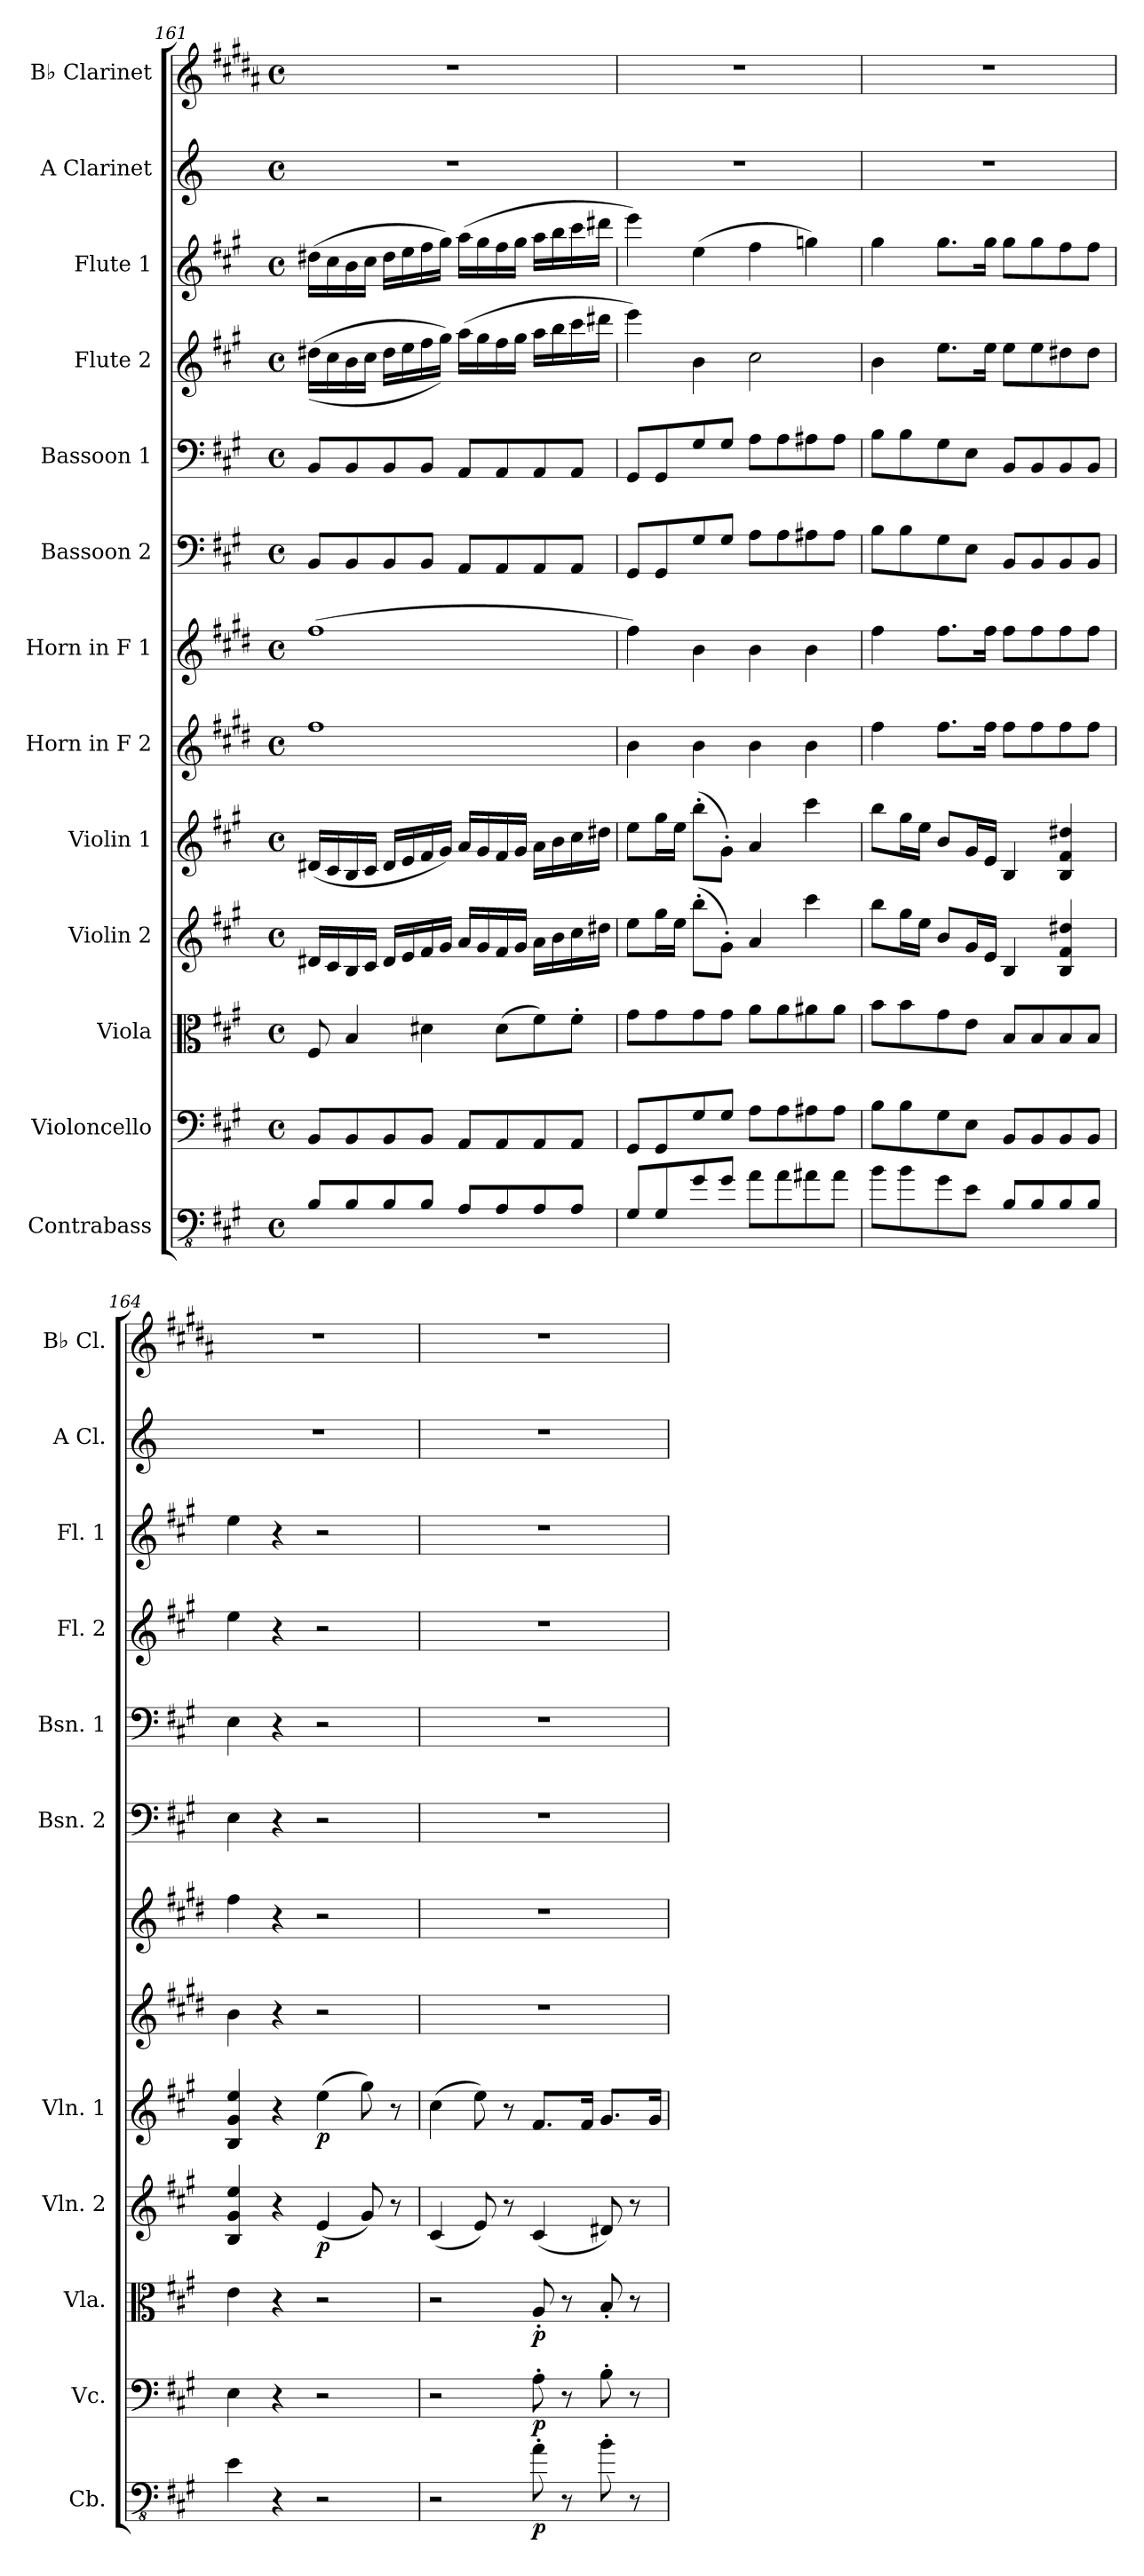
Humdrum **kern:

**kern	**dynam	**kern	**dynam	**kern	**dynam	**kern	**dynam	**kern	**dynam	**kern	**kern	**kern	**kern	**kern	**kern	**kern	**kern
*part13	*part13	*part12	*part12	*part11	*part11	*part10	*part10	*part9	*part9	*part8	*part7	*part6	*part5	*part4	*part3	*part2	*part1
*staff13	*staff13	*staff12	*staff12	*staff11	*staff11	*staff10	*staff10	*staff9	*staff9	*staff8	*staff7	*staff6	*staff5	*staff4	*staff3	*staff2	*staff1
*I"Contrabass	*	*I"Violoncello	*	*I"Viola	*	*I"Violin 2	*	*I"Violin 1	*	*I"Horn in F 2	*I"Horn in F 1	*I"Bassoon 2	*I"Bassoon 1	*I"Flute 2	*I"Flute 1	*I"A Clarinet	*I"B♭ Clarinet
*I'Cb.	*	*I'Vc.	*	*I'Vla.	*	*I'Vln. 2	*	*I'Vln. 1	*	*	*	*I'Bsn. 2	*I'Bsn. 1	*I'Fl. 2	*I'Fl. 1	*I'A Cl.	*I'B♭ Cl.
!!LO:PB:g=z
*clefFv4	*	*clefF4	*	*clefC3	*	*clefG2	*	*clefG2	*	*clefG2	*clefG2	*clefF4	*clefF4	*clefG2	*clefG2	*clefG2	*clefG2
*ITrd7c12	*	*	*	*	*	*	*	*	*	*ITrd4c7	*ITrd4c7	*	*	*	*	*ITrd2c3	*ITrd1c2
*k[f#c#g#]	*	*k[f#c#g#]	*	*k[f#c#g#]	*	*k[f#c#g#]	*	*k[f#c#g#]	*	*k[f#c#g#]	*k[f#c#g#]	*k[f#c#g#]	*k[f#c#g#]	*k[f#c#g#]	*k[f#c#g#]	*k[f#c#g#]	*k[f#c#g#]
*M4/4	*	*M4/4	*	*M4/4	*	*M4/4	*	*M4/4	*	*M4/4	*M4/4	*M4/4	*M4/4	*M4/4	*M4/4	*M4/4	*M4/4
*met(c)	*	*met(c)	*	*met(c)	*	*met(c)	*	*met(c)	*	*met(c)	*met(c)	*met(c)	*met(c)	*met(c)	*met(c)	*met(c)	*met(c)
=161	=161	=161	=161	=161	=161	=161	=161	=161	=161	=161	=161	=161	=161	=161	=161	=161	=161
8BBB/L	.	8BB/L	.	8F#/	.	16d#X/LL	.	(<16d#X/LL	.	1b	(>1b	8BB/L	8BB/L	(>(>16dd#X\LL	(>16dd#X\LL	1r	1r
.	.	.	.	.	.	16c#/	.	16c#/	.	.	.	.	.	16cc#\	16cc#\	.	.
8BBB/	.	8BB/	.	4B/	.	16B/	.	16B/	.	.	.	8BB/	8BB/	16b\	16b\	.	.
.	.	.	.	.	.	16c#/JJ	.	16c#/JJ	.	.	.	.	.	16cc#\JJ	16cc#\JJ	.	.
8BBB/	.	8BB/	.	.	.	16d#/LL	.	16d#/LL	.	.	.	8BB/	8BB/	16dd#\LL	16dd#\LL	.	.
.	.	.	.	.	.	16e/	.	16e/	.	.	.	.	.	16ee\	16ee\	.	.
8BBB/J	.	8BB/J	.	4d#X\	.	16f#/	.	16f#/	.	.	.	8BB/J	8BB/J	16ff#\	16ff#\	.	.
.	.	.	.	.	.	16g#/JJ	.	16g#/JJ)	.	.	.	.	.	16gg#\JJ))	16gg#\JJ)	.	.
8AAA/L	.	8AA/L	.	.	.	16a/LL	.	16a/LL	.	.	.	8AA/L	8AA/L	(>16aa\LL	(>16aa\LL	.	.
.	.	.	.	.	.	16g#/	.	16g#/	.	.	.	.	.	16gg#\	16gg#\	.	.
8AAA/	.	8AA/	.	(>8d#\L	.	16f#/	.	16f#/	.	.	.	8AA/	8AA/	16ff#\	16ff#\	.	.
.	.	.	.	.	.	16g#/JJ	.	16g#/JJ	.	.	.	.	.	16gg#\JJ	16gg#\JJ	.	.
8AAA/	.	8AA/	.	8f#\)	.	16a\LL	.	16a\LL	.	.	.	8AA/	8AA/	16aa\LL	16aa\LL	.	.
.	.	.	.	.	.	16b\	.	16b\	.	.	.	.	.	16bb\	16bb\	.	.
8AAA/J	.	8AA/J	.	8f#'\J	.	16cc#\	.	16cc#\	.	.	.	8AA/J	8AA/J	16ccc#\	16ccc#\	.	.
.	.	.	.	.	.	16dd#X\JJ	.	16dd#X\JJ	.	.	.	.	.	16ddd#X\JJ	16ddd#X\JJ	.	.
=162	=162	=162	=162	=162	=162	=162	=162	=162	=162	=162	=162	=162	=162	=162	=162	=162	=162
8GGG#/L	.	8GG#/L	.	8g#\L	.	8ee\L	.	8ee\L	.	4e\	4b\)	8GG#/L	8GG#/L	4eee\)	4eee\)	1r	1r
8GGG#/	.	8GG#/	.	8g#\	.	16gg#\L	.	16gg#\L	.	.	.	8GG#/	8GG#/	.	.	.	.
.	.	.	.	.	.	16ee\JJ	.	16ee\JJ	.	.	.	.	.	.	.	.	.
8GG#/	.	8G#/	.	8g#\	.	(>8bb'\L	.	(>8bb'\L	.	4e\	4e\	8G#/	8G#/	4b\	(>4ee\	.	.
8GG#/J	.	8G#/J	.	8g#\J	.	8g#'\J)	.	8g#'\J)	.	.	.	8G#/J	8G#/J	.	.	.	.
8AA\L	.	8A\L	.	8a\L	.	4a/	.	4a/	.	4e\	4e\	8A\L	8A\L	2cc#\	4ff#\	.	.
8AA\	.	8A\	.	8a\	.	.	.	.	.	.	.	8A\	8A\	.	.	.	.
8AA#X\	.	8A#X\	.	8a#X\	.	4ccc#\	.	4ccc#\	.	4e\	4e\	8A#X\	8A#X\	.	4ggn\)	.	.
8AA#\J	.	8A#\J	.	8a#\J	.	.	.	.	.	.	.	8A#\J	8A#\J	.	.	.	.
=163	=163	=163	=163	=163	=163	=163	=163	=163	=163	=163	=163	=163	=163	=163	=163	=163	=163
8BB\L	.	8B\L	.	8b\L	.	8bb\L	.	8bb\L	.	4b\	4b\	8B\L	8B\L	4b\	4gg#\	1r	1r
8BB\	.	8B\	.	8b\	.	16gg#\L	.	16gg#\L	.	.	.	8B\	8B\	.	.	.	.
.	.	.	.	.	.	16ee\JJ	.	16ee\JJ	.	.	.	.	.	.	.	.	.
8GG#\	.	8G#\	.	8g#\	.	8b/L	.	8b/L	.	8.b\L	8.b\L	8G#\	8G#\	8.ee\L	8.gg#\L	.	.
8EE\J	.	8E\J	.	8e\J	.	16g#/L	.	16g#/L	.	.	.	8E\J	8E\J	.	.	.	.
.	.	.	.	.	.	16e/JJ	.	16e/JJ	.	16b\Jk	16b\Jk	.	.	16ee\Jk	16gg#\Jk	.	.
8BBB/L	.	8BB/L	.	8B/L	.	4B/	.	4B/	.	8b\L	8b\L	8BB/L	8BB/L	8ee\L	8gg#\L	.	.
8BBB/	.	8BB/	.	8B/	.	.	.	.	.	8b\	8b\	8BB/	8BB/	8ee\	8gg#\	.	.
8BBB/	.	8BB/	.	8B/	.	4B/ 4f#/ 4dd#X/	.	4B/ 4f#/ 4dd#X/	.	8b\	8b\	8BB/	8BB/	8dd#X\	8ff#\	.	.
8BBB/J	.	8BB/J	.	8B/J	.	.	.	.	.	8b\J	8b\J	8BB/J	8BB/J	8dd#\J	8ff#\J	.	.
!!LO:PB:g=z
=164	=164	=164	=164	=164	=164	=164	=164	=164	=164	=164	=164	=164	=164	=164	=164	=164	=164
4EE\	.	4E\	.	4e\	.	4B/ 4g#/ 4ee/	.	4B/ 4g#/ 4ee/	.	4e\	4b\	4E\	4E\	4ee\	4ee\	1r	1r
4r	.	4r	.	4r	.	4r	.	4r	.	4r	4r	4r	4r	4r	4r	.	.
!	!	!	!	!	!	!	!LO:DY:b	!	!LO:DY:b	!	!	!	!	!	!	!	!
2r	.	2r	.	2r	.	(<4e/	p	(>4ee\	p	2r	2r	2r	2r	2r	2r	.	.
.	.	.	.	.	.	8g#/)	.	8gg#\)	.	.	.	.	.	.	.	.	.
.	.	.	.	.	.	8r	.	8r	.	.	.	.	.	.	.	.	.
=165	=165	=165	=165	=165	=165	=165	=165	=165	=165	=165	=165	=165	=165	=165	=165	=165	=165
2r	.	2r	.	2r	.	(<4c#/	.	(>4cc#\	.	1r	1r	1r	1r	1r	1r	1r	1r
.	.	.	.	.	.	8e/)	.	8ee\)	.	.	.	.	.	.	.	.	.
.	.	.	.	.	.	8r	.	8r	.	.	.	.	.	.	.	.	.
!	!LO:DY:b	!	!LO:DY:b	!	!LO:DY:b	!	!	!	!	!	!	!	!	!	!	!	!
8AA'\	p	8A'\	p	8A'/	p	(<4c#/	.	8.f#/L	.	.	.	.	.	.	.	.	.
8r	.	8r	.	8r	.	.	.	.	.	.	.	.	.	.	.	.	.
.	.	.	.	.	.	.	.	16f#/Jk	.	.	.	.	.	.	.	.	.
8BB'\	.	8B'\	.	8B'/	.	8d#X/)	.	8.g#/L	.	.	.	.	.	.	.	.	.
8r	.	8r	.	8r	.	8r	.	.	.	.	.	.	.	.	.	.	.
.	.	.	.	.	.	.	.	16g#/Jk	.	.	.	.	.	.	.	.	.
=	=	=	=	=	=	=	=	=	=	=	=	=	=	=	=	=	=
*-	*-	*-	*-	*-	*-	*-	*-	*-	*-	*-	*-	*-	*-	*-	*-	*-	*-
